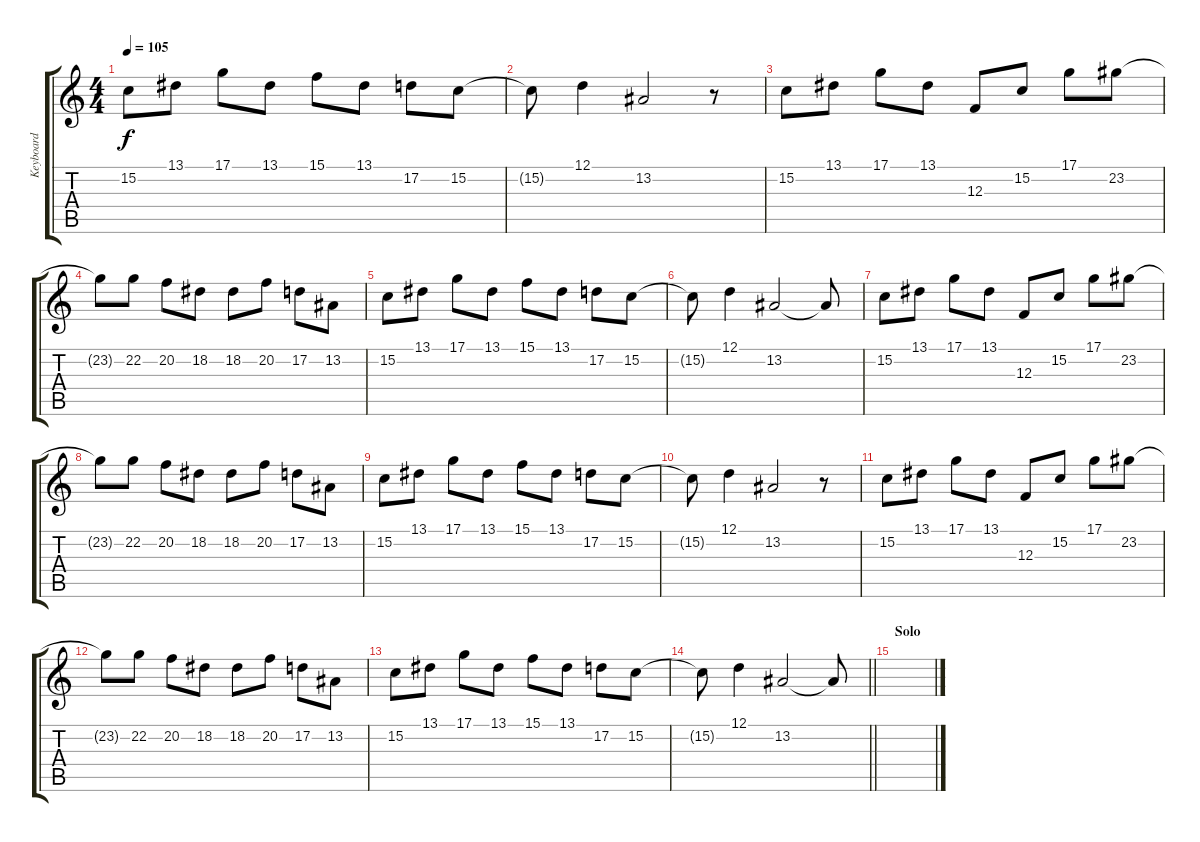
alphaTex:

\track ("Keyboard" "Keyboard") {instrument lead1square}
\staff {score tabs}
\tuning (D4 A3 F3 C3 G2 D2) {hide}
\ts (4 4)
\tempo 105
\clef g2
\ks c
15.2.8{dy f} 13.1.8 17.1.8 13.1.8 15.1.8 13.1.8 17.2.8 15.2.8 |
15.2{t}.8 12.1.4 13.2.2 r.8 |
15.2.8 13.1.8 17.1.8 13.1.8 12.3.8 15.2.8 17.1.8 23.2.8 |
23.2{t}.8 22.2.8 20.2.8 18.2.8 18.2.8 20.2.8 17.2.8 13.2.8 |
15.2.8 13.1.8 17.1.8 13.1.8 15.1.8 13.1.8 17.2.8 15.2.8 |
15.2{t}.8 12.1.4 13.2.2 13.2{t}.8 |
15.2.8 13.1.8 17.1.8 13.1.8 12.3.8 15.2.8 17.1.8 23.2.8 |
23.2{t}.8 22.2.8 20.2.8 18.2.8 18.2.8 20.2.8 17.2.8 13.2.8 |
15.2.8 13.1.8 17.1.8 13.1.8 15.1.8 13.1.8 17.2.8 15.2.8 |
15.2{t}.8 12.1.4 13.2.2 r.8 |
15.2.8 13.1.8 17.1.8 13.1.8 12.3.8 15.2.8 17.1.8 23.2.8 |
23.2{t}.8 22.2.8 20.2.8 18.2.8 18.2.8 20.2.8 17.2.8 13.2.8 |
15.2.8 13.1.8 17.1.8 13.1.8 15.1.8 13.1.8 17.2.8 15.2.8 |
\barLineRight lightlight
15.2{t}.8 12.1.4 13.2.2 13.2{t}.8 |
\section ("" "Solo")
